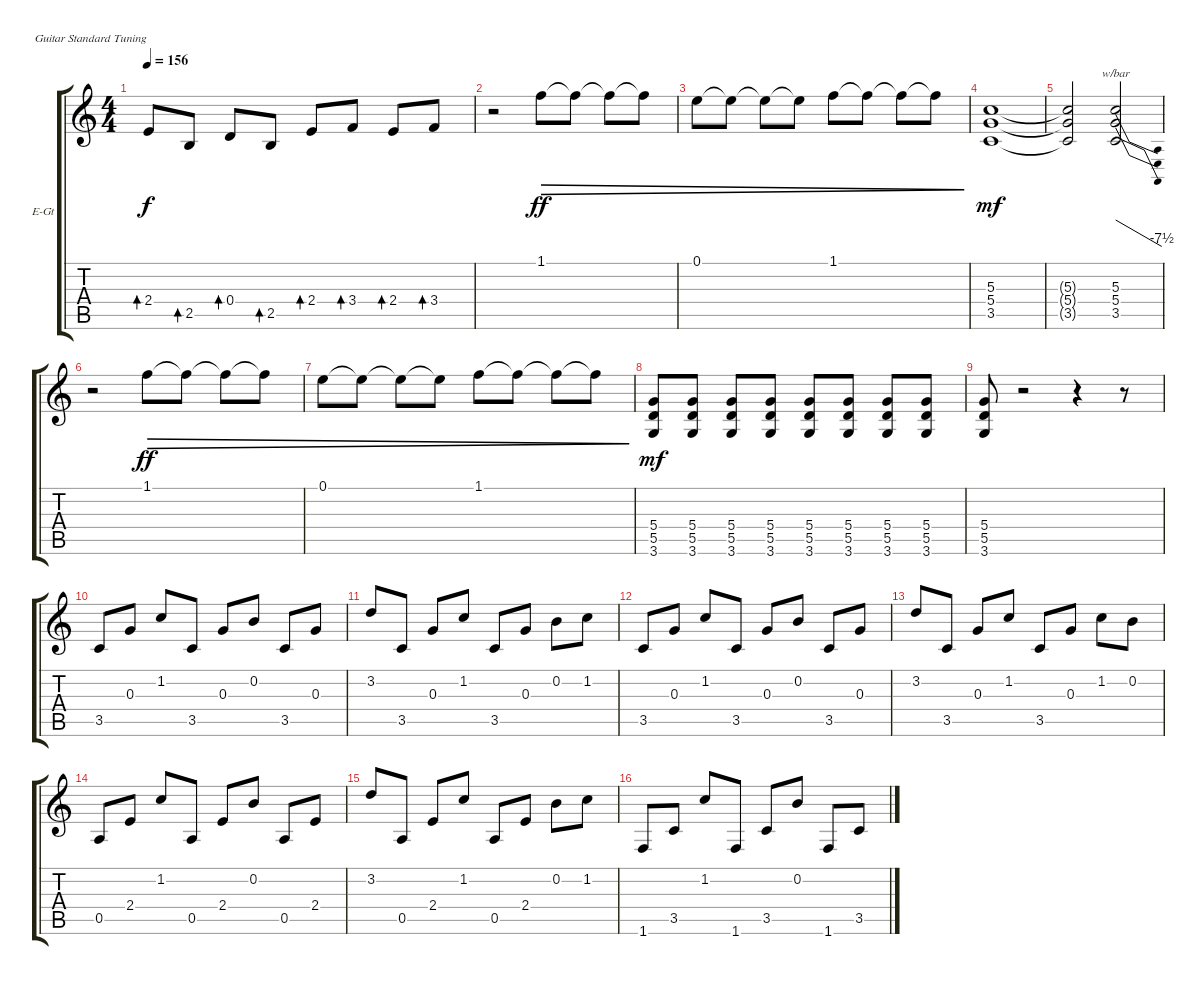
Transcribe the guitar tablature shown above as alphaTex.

\defaultSystemsLayout 4
\bracketExtendMode groupsimilarinstruments
\firstSystemTrackNameOrientation horizontal
\otherSystemsTrackNameOrientation horizontal
\track ("Electric Guitar" "E-Gt") {instrument overdrivenguitar}
\staff {score tabs}
\tuning (E4 B3 G3 D3 A2 E2)
\ts (4 4)
\tempo 156
\clef g2
\scale
0.333333
\ks c
2.4.8{bd 30 dy f} 2.5.8{bd 30} 0.4.8{bd 30} 2.5.8{bd 30} 2.4.8{bd 30} 3.4.8{bd 30} 2.4.8{bd 30} 3.4.8{bd 30} |
\scale
0.333333 r.2 1.1.8{dec dy ff} 1.1{t}.8{dec} 1.1{t}.8{dec} 1.1{t}.8{dec} |
\scale
0.333333 0.1.8{dec} 0.1{t}.8{dec} 0.1{t}.8{dec} 0.1{t}.8{dec} 1.1.8{dec} 1.1{t}.8{dec} 1.1{t}.8{dec} 1.1{t}.8{dec} |
\scale
0.333333 (3.5 5.4 5.3).1{dy mf} |
\scale
0.333333 (3.5{t} 5.4{t} 5.3{t}).2 (3.5 5.4 5.3).2{tbe (dive default 0 0 60 -30)} |
\scale
0.333333 r.2 1.1.8{dec dy ff} 1.1{t}.8{dec} 1.1{t}.8{dec} 1.1{t}.8{dec} |
\scale
0.333333 0.1.8{dec} 0.1{t}.8{dec} 0.1{t}.8{dec} 0.1{t}.8{dec} 1.1.8{dec} 1.1{t}.8{dec} 1.1{t}.8{dec} 1.1{t}.8{dec} |
\scale
0.333333 (3.6 5.5 5.4).8{dy mf} (3.6 5.5 5.4).8 (3.6 5.5 5.4).8 (3.6 5.5 5.4).8 (3.6 5.5 5.4).8 (3.6 5.5 5.4).8 (3.6 5.5 5.4).8 (3.6 5.5 5.4).8 |
\scale
0.333333 (3.6 5.5 5.4).8 r.2 r.4 r.8 |
\scale
0.333333 3.5.8 0.3.8 1.2.8 3.5.8 0.3.8 0.2.8 3.5.8 0.3.8 |
\scale
0.333333 3.2.8 3.5.8 0.3.8 1.2.8 3.5.8 0.3.8 0.2.8 1.2.8 |
\scale
0.333333 3.5.8 0.3.8 1.2.8 3.5.8 0.3.8 0.2.8 3.5.8 0.3.8 |
\scale
0.333333 3.2.8 3.5.8 0.3.8 1.2.8 3.5.8 0.3.8 1.2.8 0.2.8 |
\scale
0.333333 0.5.8 2.4.8 1.2.8 0.5.8 2.4.8 0.2.8 0.5.8 2.4.8 |
\scale
0.333333 3.2.8 0.5.8 2.4.8 1.2.8 0.5.8 2.4.8 0.2.8 1.2.8 |
\scale
0.333333 1.6.8 3.5.8 1.2.8 1.6.8 3.5.8 0.2.8 1.6.8 3.5.8
